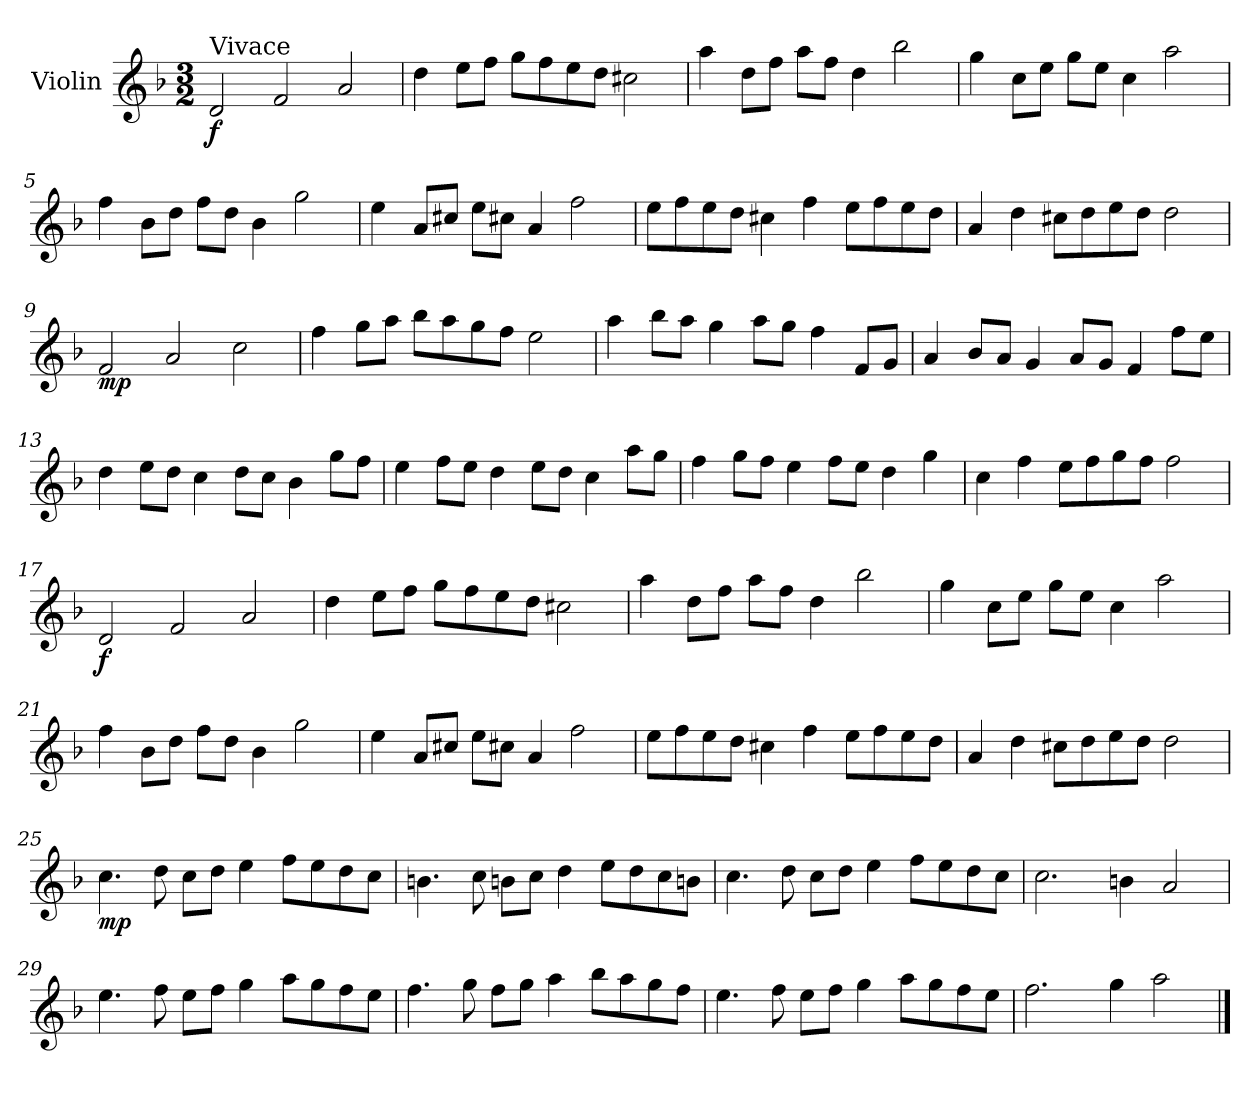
**kern	**dynam
*part1	*part1
*staff1	*staff1
*I"Violin	*
*I'Vln.	*
*clefG2	*
*k[b-]	*
*F:	*
*M3/2	*
=1	=1
!LO:TX:a:t=Vivace	!
!	!LO:DY:b
2d/	f
2f/	.
2a/	.
=2	=2
4dd\	.
8ee\L	.
8ff\J	.
8gg\L	.
8ff\	.
8ee\	.
8dd\J	.
2cc#X\	.
=3	=3
4aa\	.
8dd\L	.
8ff\J	.
8aa\L	.
8ff\J	.
4dd\	.
2bb-\	.
=4	=4
4gg\	.
8cc\L	.
8ee\J	.
8gg\L	.
8ee\J	.
4cc\	.
2aa\	.
=5	=5
4ff\	.
8b-\L	.
8dd\J	.
8ff\L	.
8dd\J	.
4b-\	.
2gg\	.
!!LO:LB:g=z
=6	=6
4ee\	.
8a/L	.
8cc#X/J	.
8ee\L	.
8cc#X\J	.
4a/	.
2ff\	.
=7	=7
8ee\L	.
8ff\	.
8ee\	.
8dd\J	.
4cc#X\	.
4ff\	.
8ee\L	.
8ff\	.
8ee\	.
8dd\J	.
=8	=8
4a/	.
4dd\	.
8cc#X\L	.
8dd\	.
8ee\	.
8dd\J	.
2dd\	.
=9	=9
!	!LO:DY:b
2f/	mp
2a/	.
2cc\	.
=10	=10
4ff\	.
8gg\L	.
8aa\J	.
8bb-\L	.
8aa\	.
8gg\	.
8ff\J	.
2ee\	.
!!LO:LB:g=z
=11	=11
4aa\	.
8bb-\L	.
8aa\J	.
4gg\	.
8aa\L	.
8gg\J	.
4ff\	.
8f/L	.
8g/J	.
=12	=12
4a/	.
8b-/L	.
8a/J	.
4g/	.
8a/L	.
8g/J	.
4f/	.
8ff\L	.
8ee\J	.
=13	=13
4dd\	.
8ee\L	.
8dd\J	.
4cc\	.
8dd\L	.
8cc\J	.
4b-\	.
8gg\L	.
8ff\J	.
=14	=14
4ee\	.
8ff\L	.
8ee\J	.
4dd\	.
8ee\L	.
8dd\J	.
4cc\	.
8aa\L	.
8gg\J	.
!!LO:LB:g=z
=15	=15
4ff\	.
8gg\L	.
8ff\J	.
4ee\	.
8ff\L	.
8ee\J	.
4dd\	.
4gg\	.
=16	=16
4cc\	.
4ff\	.
8ee\L	.
8ff\	.
8gg\	.
8ff\J	.
2ff\	.
=17	=17
!	!LO:DY:b
2d/	f
2f/	.
2a/	.
=18	=18
4dd\	.
8ee\L	.
8ff\J	.
8gg\L	.
8ff\	.
8ee\	.
8dd\J	.
2cc#X\	.
=19	=19
4aa\	.
8dd\L	.
8ff\J	.
8aa\L	.
8ff\J	.
4dd\	.
2bb-\	.
!!LO:LB:g=z
=20	=20
4gg\	.
8cc\L	.
8ee\J	.
8gg\L	.
8ee\J	.
4cc\	.
2aa\	.
=21	=21
4ff\	.
8b-\L	.
8dd\J	.
8ff\L	.
8dd\J	.
4b-\	.
2gg\	.
=22	=22
4ee\	.
8a/L	.
8cc#X/J	.
8ee\L	.
8cc#X\J	.
4a/	.
2ff\	.
=23	=23
8ee\L	.
8ff\	.
8ee\	.
8dd\J	.
4cc#X\	.
4ff\	.
8ee\L	.
8ff\	.
8ee\	.
8dd\J	.
!!LO:LB:g=z
=24	=24
4a/	.
4dd\	.
8cc#X\L	.
8dd\	.
8ee\	.
8dd\J	.
2dd\	.
=25	=25
!	!LO:DY:b
4.cc\	mp
8dd\	.
8cc\L	.
8dd\J	.
4ee\	.
8ff\L	.
8ee\	.
8dd\	.
8cc\J	.
=26	=26
4.bn\	.
8cc\	.
8bn\L	.
8cc\J	.
4dd\	.
8ee\L	.
8dd\	.
8cc\	.
8bn\J	.
=27	=27
4.cc\	.
8dd\	.
8cc\L	.
8dd\J	.
4ee\	.
8ff\L	.
8ee\	.
8dd\	.
8cc\J	.
!!LO:LB:g=z
=28	=28
2.cc\	.
4bn\	.
2a/	.
=29	=29
4.ee\	.
8ff\	.
8ee\L	.
8ff\J	.
4gg\	.
8aa\L	.
8gg\	.
8ff\	.
8ee\J	.
=30	=30
4.ff\	.
8gg\	.
8ff\L	.
8gg\J	.
4aa\	.
8bb-\L	.
8aa\	.
8gg\	.
8ff\J	.
=31	=31
4.ee\	.
8ff\	.
8ee\L	.
8ff\J	.
4gg\	.
8aa\L	.
8gg\	.
8ff\	.
8ee\J	.
=32	=32
2.ff\	.
4gg\	.
2aa\	.
==	==
*-	*-
